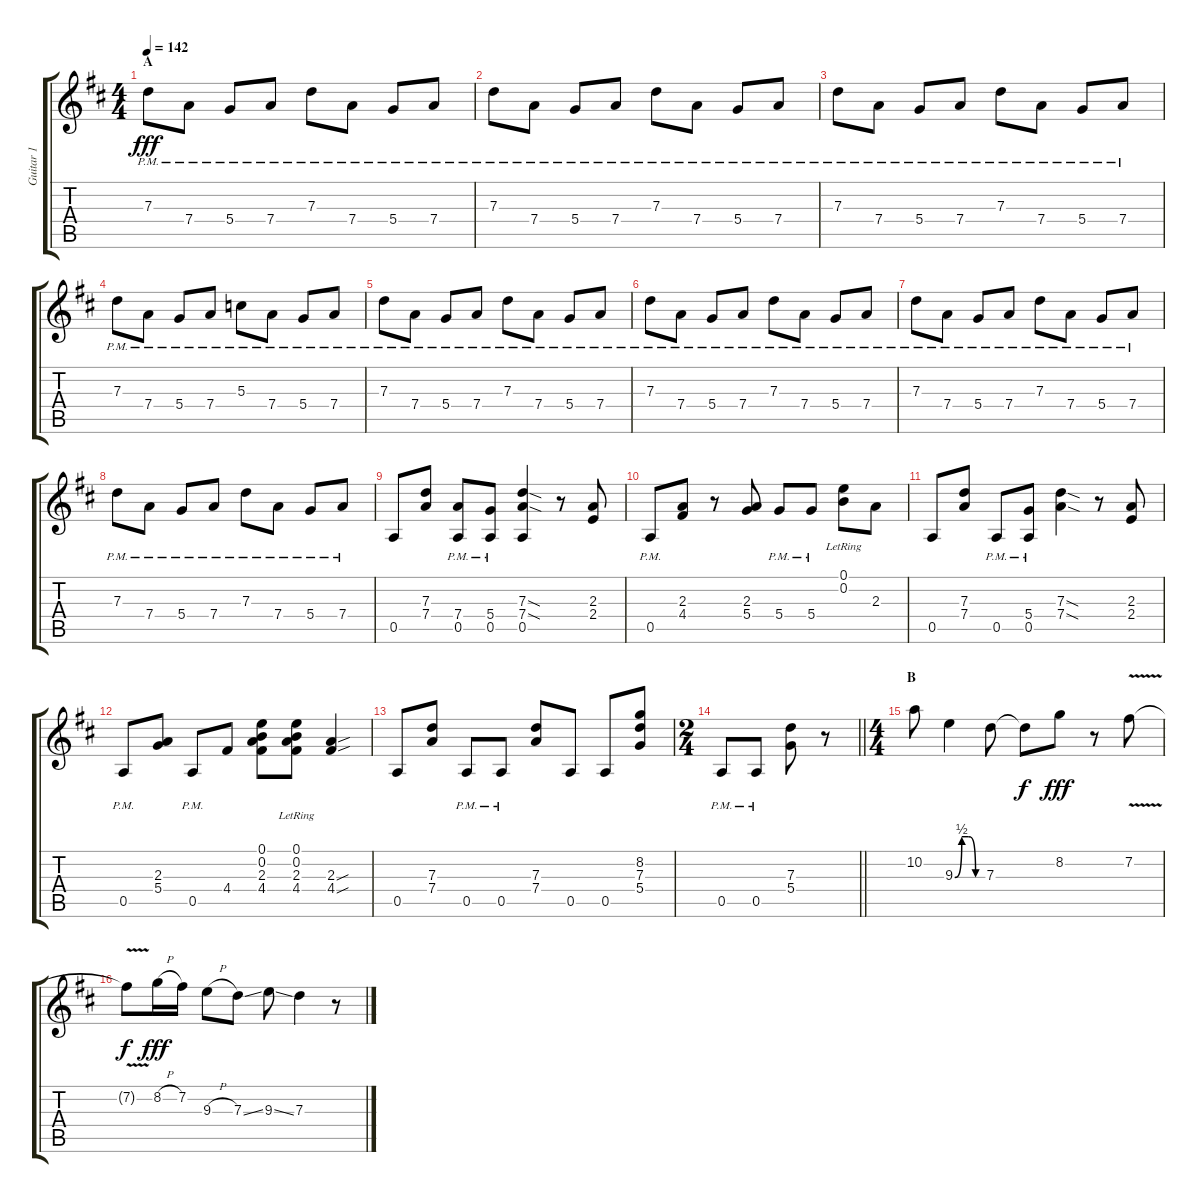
\track ("Guitar 1" "Guitar 1") {instrument electricguitarclean}
\staff {score tabs}
\tuning (E4 B3 G3 D3 A2 D2) {hide}
\ts (4 4)
\section ("" "A")
\tempo 142
\clef g2
\ks d
7.3{pm}.8{dy fff instrument electricguitarclean} 7.4{pm}.8 5.4{pm}.8 7.4{pm}.8 7.3{pm}.8 7.4{pm}.8 5.4{pm}.8 7.4{pm}.8 |
7.3{pm}.8 7.4{pm}.8 5.4{pm}.8 7.4{pm}.8 7.3{pm}.8 7.4{pm}.8 5.4{pm}.8 7.4{pm}.8 |
7.3{pm}.8 7.4{pm}.8 5.4{pm}.8 7.4{pm}.8 7.3{pm}.8 7.4{pm}.8 5.4{pm}.8 7.4{pm}.8 |
7.3{pm}.8 7.4{pm}.8 5.4{pm}.8 7.4{pm}.8 5.3{pm}.8 7.4{pm}.8 5.4{pm}.8 7.4{pm}.8 |
7.3{pm}.8 7.4{pm}.8 5.4{pm}.8 7.4{pm}.8 7.3{pm}.8 7.4{pm}.8 5.4{pm}.8 7.4{pm}.8 |
7.3{pm}.8 7.4{pm}.8 5.4{pm}.8 7.4{pm}.8 7.3{pm}.8 7.4{pm}.8 5.4{pm}.8 7.4{pm}.8 |
7.3{pm}.8 7.4{pm}.8 5.4{pm}.8 7.4{pm}.8 7.3{pm}.8 7.4{pm}.8 5.4{pm}.8 7.4{pm}.8 |
7.3{pm}.8 7.4{pm}.8 5.4{pm}.8 7.4{pm}.8 7.3{pm}.8 7.4{pm}.8 5.4{pm}.8 7.4{pm}.8 |
0.5.8 (7.3 7.4).8 (7.4{pm} 0.5{pm}).8 (5.4{pm} 0.5{pm}).8 (7.3{sod} 7.4{sod} 0.5).4 r.8 (2.3 2.4).8 |
0.5{pm}.8 (2.3 4.4).8 r.8 (2.3 5.4).8 5.4{pm}.8 5.4{pm}.8 (0.1{lr} 0.2{lr}).8 2.3.8 |
0.5.8 (7.3 7.4).8 0.5{pm}.8 (5.4{pm} 0.5{pm}).8 (7.3{sod} 7.4{sod}).4 r.8 (2.3 2.4).8 |
0.5{pm}.8 (2.3 5.4).8 0.5{pm}.8 4.4.8 (0.1 0.2 2.3 4.4).8 (0.1{lr} 0.2{lr} 2.3 4.4).8 (2.3{sou} 4.4{sou}).4 |
0.5.8 (7.3 7.4).8 0.5{pm}.8 0.5{pm}.8 (7.3 7.4).8 0.5.8 0.5.8 (8.2 7.3 5.4).8 |
\ts (2 4)
\barLineRight lightlight
0.5{pm}.8 0.5{pm}.8 (7.3 5.4).8 r.8 |
\ts (4 4)
\section ("" "B")
10.2.8 9.3{be (custom 0 0 15 2 30 2 45 0 60 0)}.4 7.3.8 7.3{t}.8{dy f} 8.2.8{dy fff} r.8 7.2{v}.8 |
7.2{t}.8{dy f} 8.2{h}.16{dy fff} 7.2.16 9.3{h}.8 7.3{ss}.8 9.3{ss}.8 7.3.4 r.8
